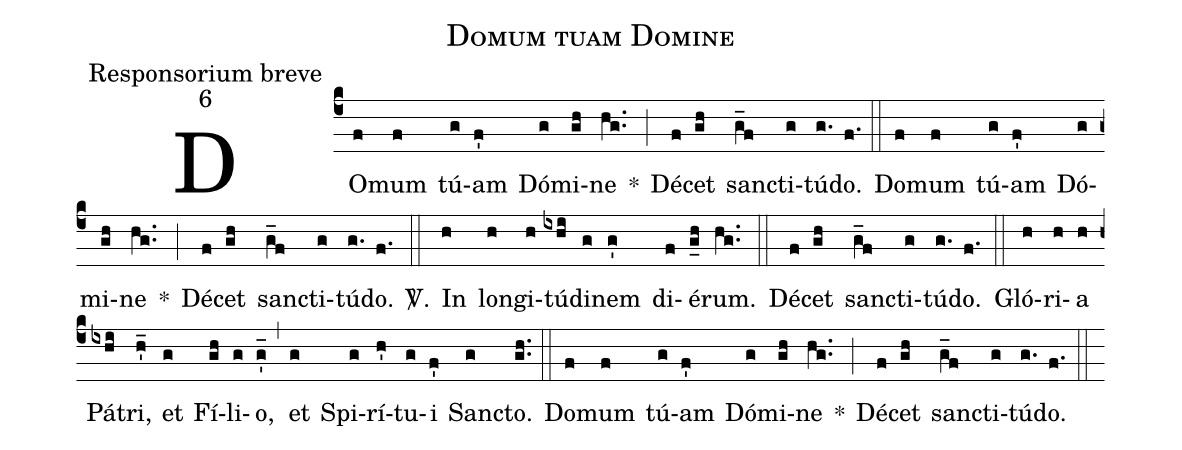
name:Domum tuam Domine;
office-part:Responsorium breve;
mode:6;
%%
(c4)DO(f)mum(f) tú(g)am(f') Dó(g)mi(gh)ne(hg..) *(;) Dé(f)cet(gh) san(g_f)cti(g)tú(g.)do.(f.) (::)
Do(f)mum(f) tú(g)am(f') Dó(g)mi(gh)ne(hg..) *(;) Dé(f)cet(gh) san(g_f)cti(g)tú(g.)do.(f.)
<sp>V/</sp>.(::) In(h) lon(h)gi(h)tú(ixhi)di(g)nem(g') di(f)é(g_h)rum.(hg..) (::)
Dé(f)cet(gh) san(g_f)cti(g)tú(g.)do.(f.) (::)

Gló(h)ri(h)a(h) Pá(ixhi)tri,(h'_) et(g) Fí(gh)li(g)o,(g'_) (,) et(g) Spi(g)rí(h')tu(g)i(f') San(g)cto.(gh..) (::)

Do(f)mum(f) tú(g)am(f') Dó(g)mi(gh)ne(hg..) *(;) Dé(f)cet(gh) san(g_f)cti(g)tú(g.)do.(f.) (::)
